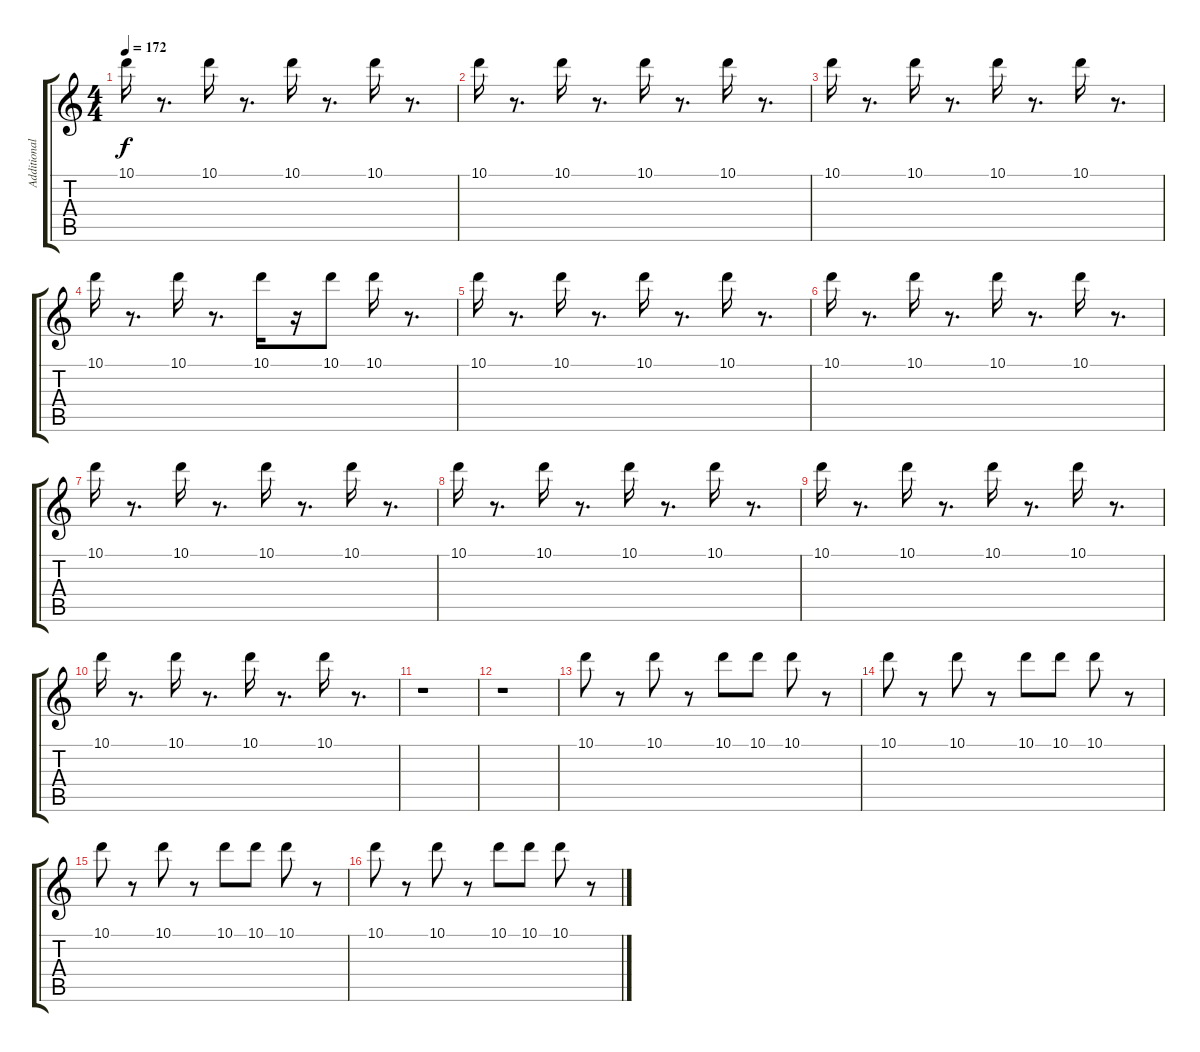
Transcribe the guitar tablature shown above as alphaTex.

\track ("Additional Guitar/Overdub/Guitar2" "Additional") {instrument overdrivenguitar}
\staff {score tabs}
\tuning (E4 B3 G3 D3 A2 E2) {hide}
\ts (4 4)
\tempo 172
\clef g2
\ks c
10.1.16{dy f} r.8{d} 10.1.16 r.8{d} 10.1.16 r.8{d} 10.1.16 r.8{d} |
10.1.16 r.8{d} 10.1.16 r.8{d} 10.1.16 r.8{d} 10.1.16 r.8{d} |
10.1.16 r.8{d} 10.1.16 r.8{d} 10.1.16 r.8{d} 10.1.16 r.8{d} |
10.1.16 r.8{d} 10.1.16 r.8{d} 10.1.16 r.16 10.1.8 10.1.16 r.8{d} |
10.1.16 r.8{d} 10.1.16 r.8{d} 10.1.16 r.8{d} 10.1.16 r.8{d} |
10.1.16 r.8{d} 10.1.16 r.8{d} 10.1.16 r.8{d} 10.1.16 r.8{d} |
10.1.16 r.8{d} 10.1.16 r.8{d} 10.1.16 r.8{d} 10.1.16 r.8{d} |
10.1.16 r.8{d} 10.1.16 r.8{d} 10.1.16 r.8{d} 10.1.16 r.8{d} |
10.1.16 r.8{d} 10.1.16 r.8{d} 10.1.16 r.8{d} 10.1.16 r.8{d} |
10.1.16 r.8{d} 10.1.16 r.8{d} 10.1.16 r.8{d} 10.1.16 r.8{d} |
r.1 |
r.1 |
10.1.8 r.8 10.1.8 r.8 10.1.8 10.1.8 10.1.8 r.8 |
10.1.8 r.8 10.1.8 r.8 10.1.8 10.1.8 10.1.8 r.8 |
10.1.8 r.8 10.1.8 r.8 10.1.8 10.1.8 10.1.8 r.8 |
10.1.8 r.8 10.1.8 r.8 10.1.8 10.1.8 10.1.8 r.8
